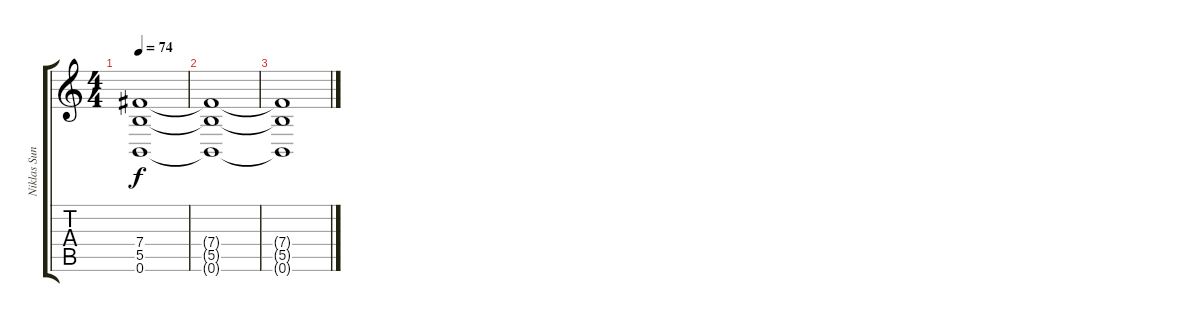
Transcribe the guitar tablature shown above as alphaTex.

\track ("Niklas Sundin" "Niklas Sun") {instrument overdrivenguitar}
\staff {score tabs}
\tuning (Db4 Ab3 E3 B2 Gb2 B1) {hide}
\ts (4 4)
\tempo 74
\clef g2
\ks c
(7.4{t} 5.5{t} 0.6{t}).1{dy f} |
(7.4{t} 5.5{t} 0.6{t}).1 |
(7.4{t} 5.5{t} 0.6{t}).1
